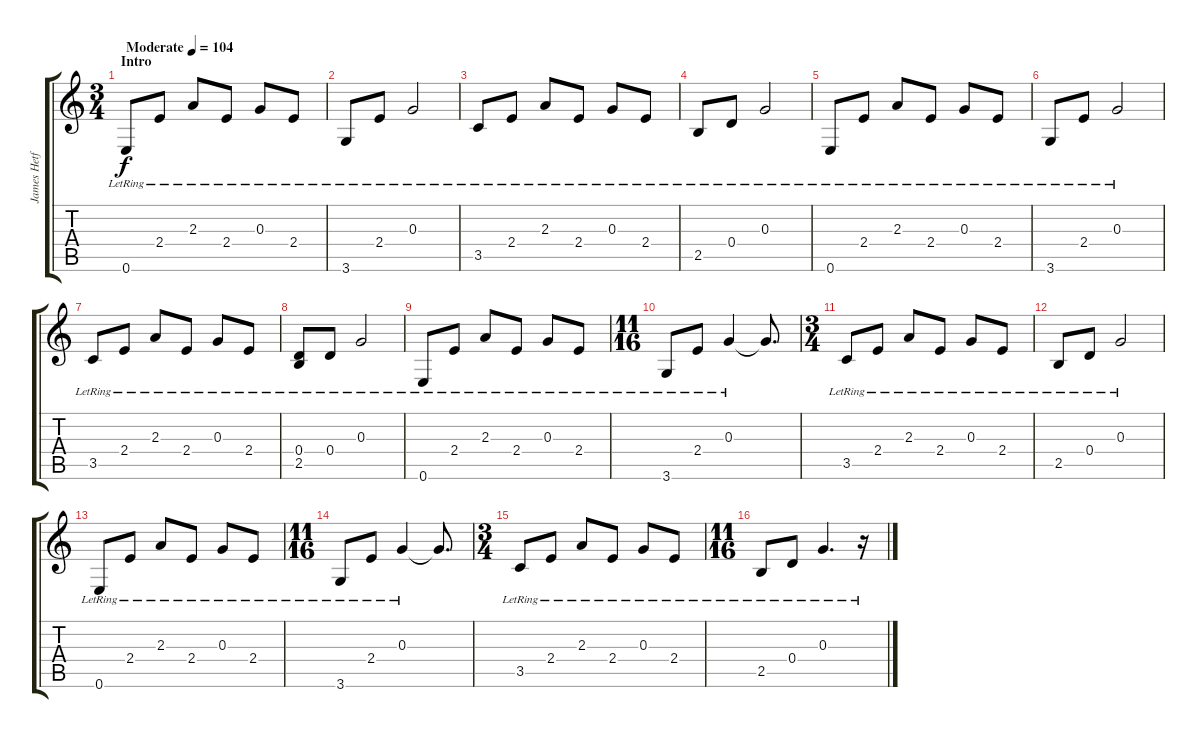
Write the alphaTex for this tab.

\track ("James Hetfield (Guitar Rhythm)" "James Hetf") {instrument distortionguitar}
\staff {score tabs}
\tuning (E4 B3 G3 D3 A2 E2) {hide}
\ts (3 4)
\section ("" "Intro")
\tempo (104 "Moderate")
\clef g2
\ks c
0.6{lr}.8{dy f volume 10 balance 8 instrument electricguitarjazz} 2.4{lr}.8 2.3{lr}.8 2.4{lr}.8 0.3{lr}.8 2.4{lr}.8 |
3.6{lr}.8 2.4{lr}.8 0.3{lr}.2 |
3.5{lr}.8 2.4{lr}.8 2.3{lr}.8 2.4{lr}.8 0.3{lr}.8 2.4{lr}.8 |
2.5{lr}.8 0.4{lr}.8 0.3{lr}.2 |
0.6{lr}.8 2.4{lr}.8 2.3{lr}.8 2.4{lr}.8 0.3{lr}.8 2.4{lr}.8 |
3.6{lr}.8 2.4{lr}.8 0.3{lr}.2 |
3.5{lr}.8 2.4{lr}.8 2.3{lr}.8 2.4{lr}.8 0.3{lr}.8 2.4{lr}.8 |
(0.4{lr} 2.5{lr}).8 0.4{lr}.8 0.3{lr}.2 |
0.6{lr}.8 2.4{lr}.8 2.3{lr}.8 2.4{lr}.8 0.3{lr}.8 2.4{lr}.8 |
\ts (11 16)
3.6{lr}.8 2.4{lr}.8 0.3{lr}.4 0.3{t}.8{d} |
\ts (3 4)
3.5{lr}.8 2.4{lr}.8 2.3{lr}.8 2.4{lr}.8 0.3{lr}.8 2.4{lr}.8 |
2.5{lr}.8 0.4{lr}.8 0.3{lr}.2 |
0.6{lr}.8 2.4{lr}.8 2.3{lr}.8 2.4{lr}.8 0.3{lr}.8 2.4{lr}.8 |
\ts (11 16)
3.6{lr}.8 2.4{lr}.8 0.3{lr}.4 0.3{t}.8{d} |
\ts (3 4)
3.5{lr}.8 2.4{lr}.8 2.3{lr}.8 2.4{lr}.8 0.3{lr}.8 2.4{lr}.8 |
\ts (11 16)
2.5{lr}.8 0.4{lr}.8 0.3{lr}.4{d} r.16
